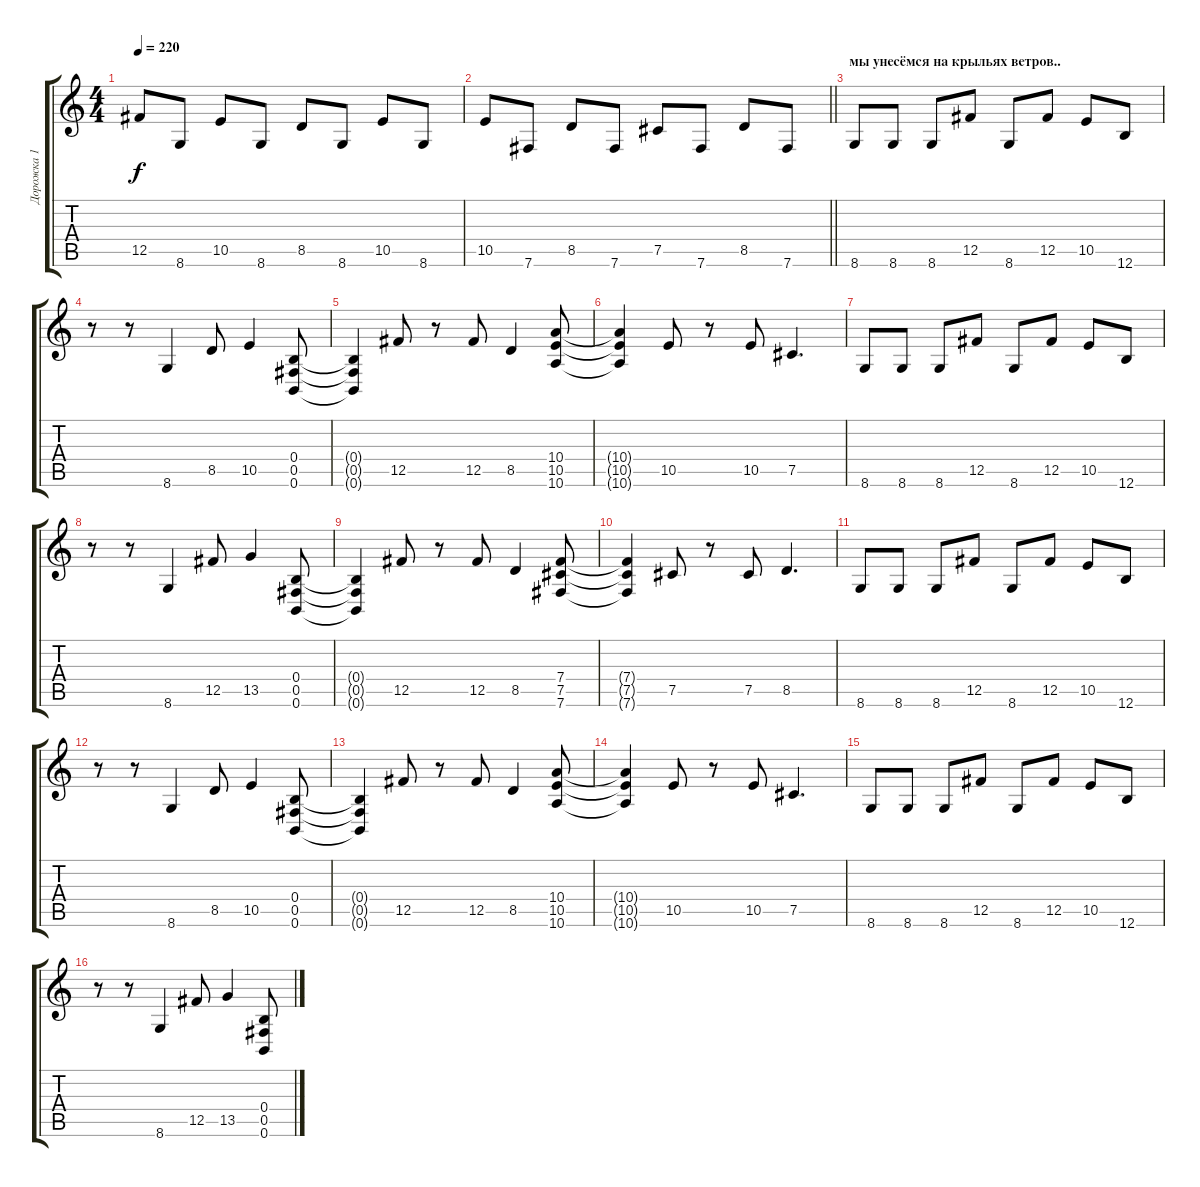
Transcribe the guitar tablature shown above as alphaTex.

\track ("Дорожка 1" "Дорожка 1") {instrument distortionguitar}
\staff {score tabs}
\tuning (Db4 Ab3 E3 B2 Gb2 B1) {hide}
\ts (4 4)
\tempo 220
\clef g2
\ks c
12.5.8{dy f} 8.6.8 10.5.8 8.6.8 8.5.8 8.6.8 10.5.8 8.6.8 |
\barLineRight lightlight
10.5.8 7.6.8 8.5.8 7.6.8 7.5.8 7.6.8 8.5.8 7.6.8 |
\section ("" "мы унесёмся на крыльях ветров..")
8.6.8 8.6.8 8.6.8 12.5.8 8.6.8 12.5.8 10.5.8 12.6.8 |
r.8 r.8 8.6.4 8.5.8 10.5.4 (0.4 0.5 0.6).8 |
(0.4{t} 0.5{t} 0.6{t}).4 12.5.8 r.8 12.5.8 8.5.4 (10.4 10.5 10.6).8 |
(10.4{t} 10.5{t} 10.6{t}).4 10.5.8 r.8 10.5.8 7.5.4{d} |
8.6.8 8.6.8 8.6.8 12.5.8 8.6.8 12.5.8 10.5.8 12.6.8 |
r.8 r.8 8.6.4 12.5.8 13.5.4 (0.4 0.5 0.6).8 |
(0.4{t} 0.5{t} 0.6{t}).4 12.5.8 r.8 12.5.8 8.5.4 (7.4 7.5 7.6).8 |
(7.4{t} 7.5{t} 7.6{t}).4 7.5.8 r.8 7.5.8 8.5.4{d} |
8.6.8 8.6.8 8.6.8 12.5.8 8.6.8 12.5.8 10.5.8 12.6.8 |
r.8 r.8 8.6.4 8.5.8 10.5.4 (0.4 0.5 0.6).8 |
(0.4{t} 0.5{t} 0.6{t}).4 12.5.8 r.8 12.5.8 8.5.4 (10.4 10.5 10.6).8 |
(10.4{t} 10.5{t} 10.6{t}).4 10.5.8 r.8 10.5.8 7.5.4{d} |
8.6.8 8.6.8 8.6.8 12.5.8 8.6.8 12.5.8 10.5.8 12.6.8 |
r.8 r.8 8.6.4 12.5.8 13.5.4 (0.4 0.5 0.6).8
